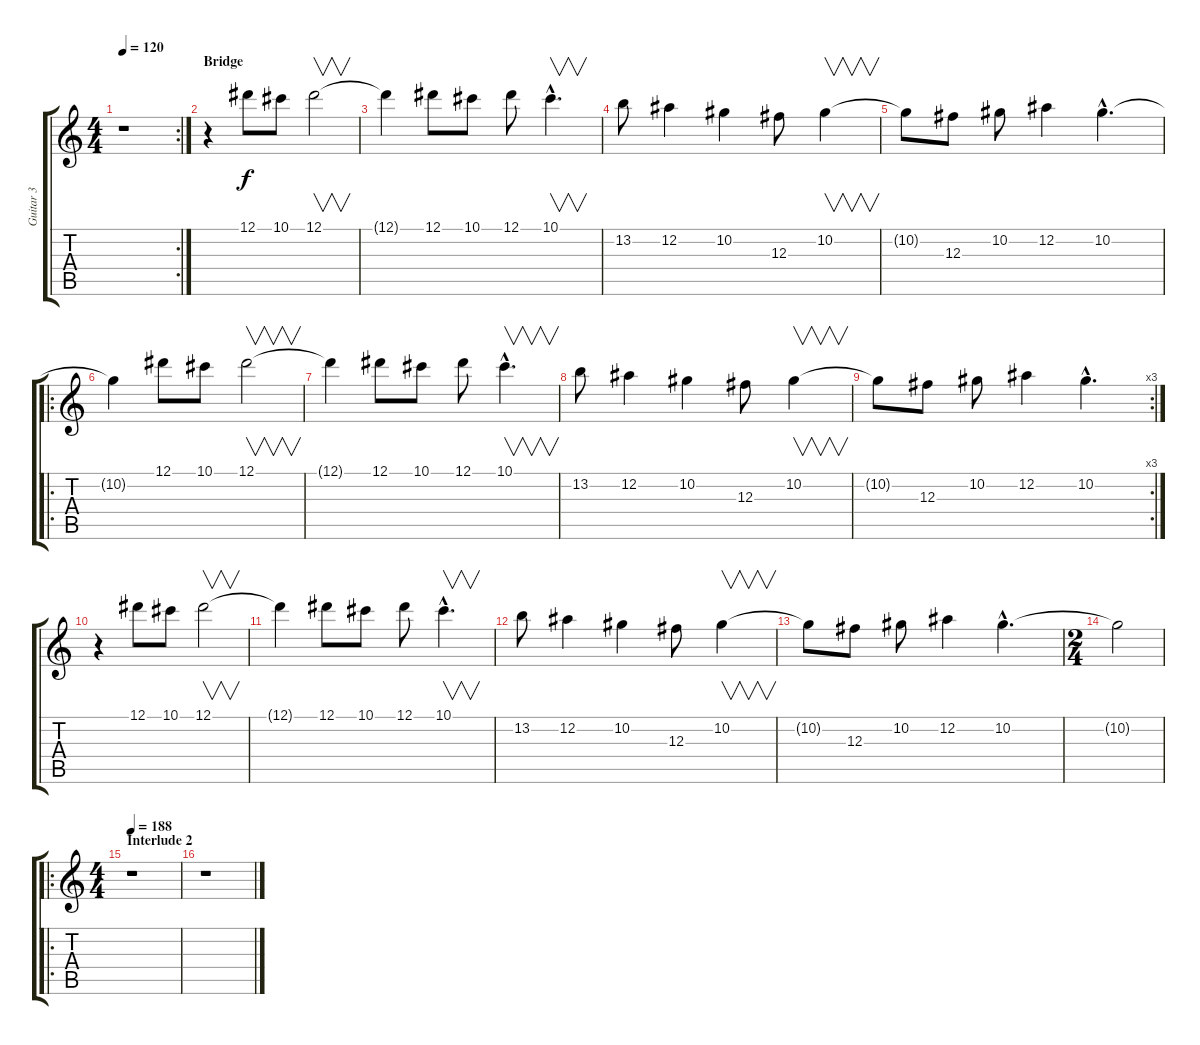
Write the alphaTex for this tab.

\track ("Guitar 3" "Guitar 3") {instrument distortionguitar}
\staff {score tabs}
\tuning (Eb4 Bb3 Gb3 Db3 Ab2 Eb2) {hide}
\rc 2
\ts (4 4)
\tempo 120
\clef g2
\ks c
r.1{dy mf} |
\section ("" "Bridge")
r.4{volume 13} 12.1.8{dy f} 10.1.8 12.1.2{v} |
12.1{t}.4 12.1.8 10.1.8 12.1.8 10.1{hac}.4{v d} |
13.2.8 12.2.4 10.2.4 12.3.8 10.2.4{v} |
10.2{t}.8 12.3.8 10.2.8 12.2.4 10.2{hac}.4{d} |
\ro
10.2{t}.4 12.1.8 10.1.8 12.1.2{v} |
12.1{t}.4 12.1.8 10.1.8 12.1.8 10.1{hac}.4{v d} |
13.2.8 12.2.4 10.2.4 12.3.8 10.2.4{v} |
\rc 3
10.2{t}.8 12.3.8 10.2.8 12.2.4 10.2{hac}.4{d} |
r.4 12.1.8 10.1.8 12.1.2{v} |
12.1{t}.4 12.1.8 10.1.8 12.1.8 10.1{hac}.4{v d} |
13.2.8 12.2.4 10.2.4 12.3.8 10.2.4{v} |
10.2{t}.8 12.3.8 10.2.8 12.2.4 10.2{hac}.4{d} |
\ts (2 4)
10.2{t}.2 |
\ro
\ts (4 4)
\section ("" "Interlude 2")
\tempo 188
r.1 |
r.1
